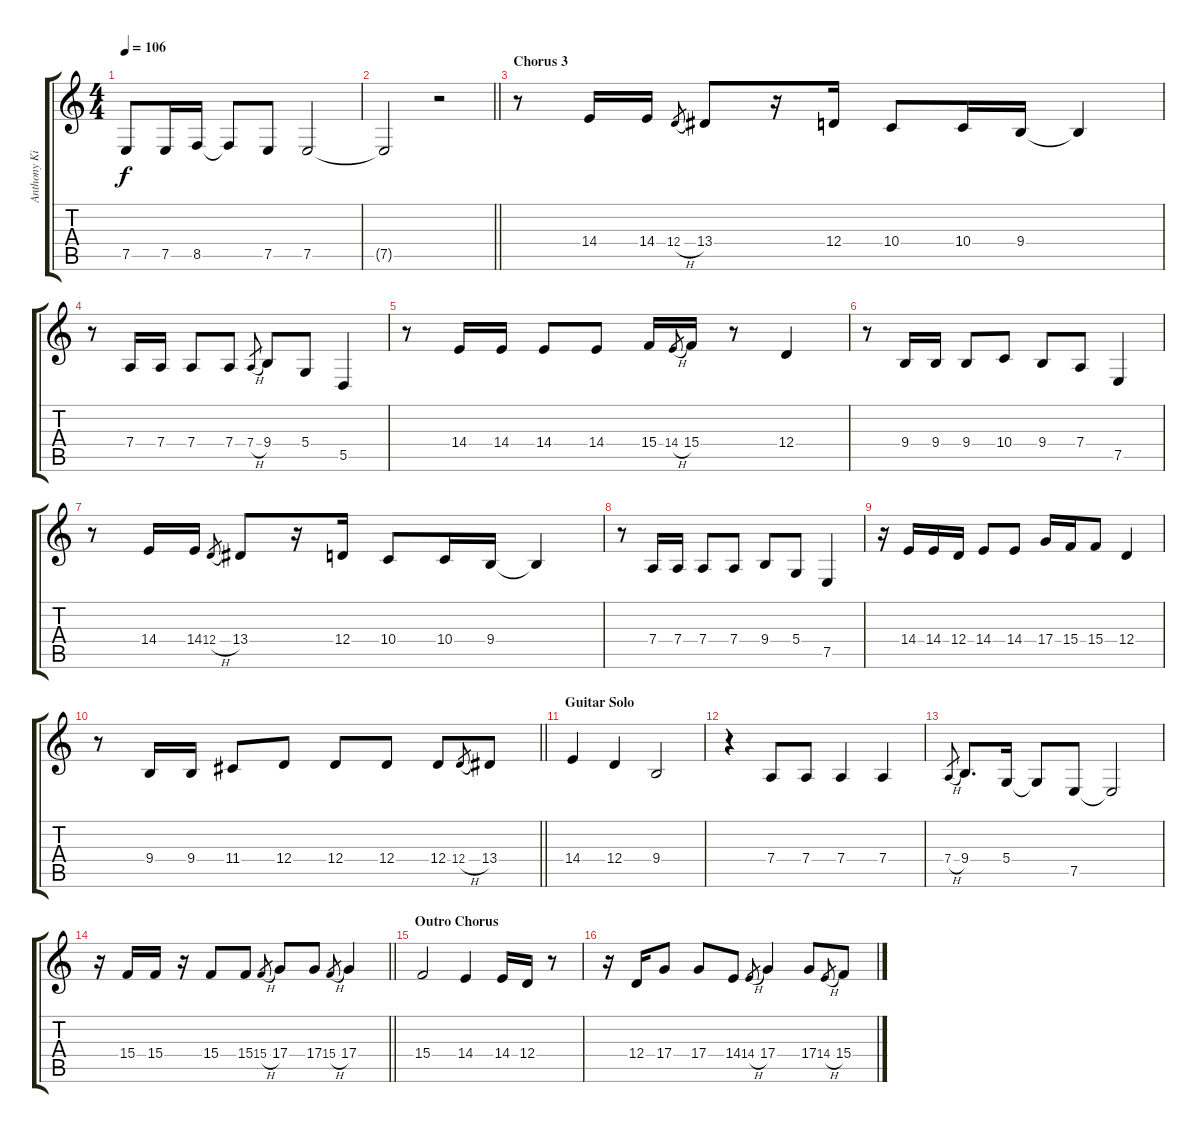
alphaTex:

\track ("Anthony Kiedis [Vocals]" "Anthony Ki") {instrument altosax}
\staff {score tabs}
\tuning (E4 B3 G3 D3 A2 E2) {hide}
\ts (4 4)
\tempo 106
\clef g2
\ks c
7.5.8{dy f} 7.5.16 8.5.16 8.5{t}.8 7.5.8 7.5.2 |
\barLineRight lightlight
7.5{t}.2 r.2 |
\section ("" "Chorus 3")
r.8 14.4.16 14.4.16 12.4{h}.8{gr} 13.4.8 r.16 12.4.16 10.4.8 10.4.16 9.4.16 9.4{t}.4 |
r.8 7.4.16 7.4.16 7.4.8 7.4.8 7.4{h}.8{gr} 9.4.8 5.4.8 5.5.4 |
r.8 14.4.16 14.4.16 14.4.8 14.4.8 15.4.16 14.4{h}.8{gr} 15.4.16 r.8 12.4.4 |
r.8 9.4.16 9.4.16 9.4.8 10.4.8 9.4.8 7.4.8 7.5.4 |
r.8 14.4.16 14.4.16 12.4{h}.8{gr} 13.4.8 r.16 12.4.16 10.4.8 10.4.16 9.4.16 9.4{t}.4 |
r.8 7.4.16 7.4.16 7.4.8 7.4.8 9.4.8 5.4.8 7.5.4 |
r.16 14.4.16 14.4.16 12.4.16 14.4.8 14.4.8 17.4.16 15.4.16 15.4.8 12.4.4 |
\barLineRight lightlight
r.8 9.4.16 9.4.16 11.4.8 12.4.8 12.4.8 12.4.8 12.4.8 12.4{h}.8{gr} 13.4.8 |
\section ("" "Guitar Solo")
14.4.4 12.4.4 9.4.2 |
r.4 7.4.8 7.4.8 7.4.4 7.4.4 |
7.4{h}.8{gr} 9.4.8{d} 5.4.16 5.4{t}.8 7.5.8 7.5{t}.2 |
\barLineRight lightlight
r.16 15.4.16 15.4.16 r.16 15.4.8 15.4.8 15.4{h}.8{gr} 17.4.8 17.4.8 15.4{h}.8{gr} 17.4.4 |
\section ("" "Outro Chorus")
15.4.2 14.4.4 14.4.16 12.4.16 r.8 |
r.16 12.4.16 17.4.8 17.4.8 14.4.8 14.4{h}.8{gr} 17.4.4 17.4.8 14.4{h}.8{gr} 15.4.8
